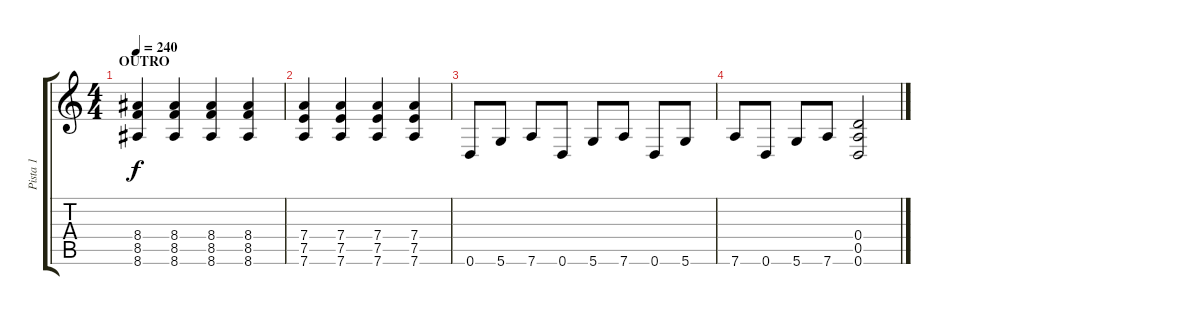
\track ("Pista 1" "Pista 1") {instrument distortionguitar}
\staff {score tabs}
\tuning (E4 B3 G3 D3 A2 D2) {hide}
\ts (4 4)
\section ("" "OUTRO")
\tempo 240
\clef g2
\ks c
(8.4 8.5 8.6).4{dy f} (8.4 8.5 8.6).4 (8.4 8.5 8.6).4 (8.4 8.5 8.6).4 |
(7.4 7.5 7.6).4 (7.4 7.5 7.6).4 (7.4 7.5 7.6).4 (7.4 7.5 7.6).4 |
0.6.8 5.6.8 7.6.8 0.6.8 5.6.8 7.6.8 0.6.8 5.6.8 |
7.6.8 0.6.8 5.6.8 7.6.8 (0.4 0.5 0.6).2
